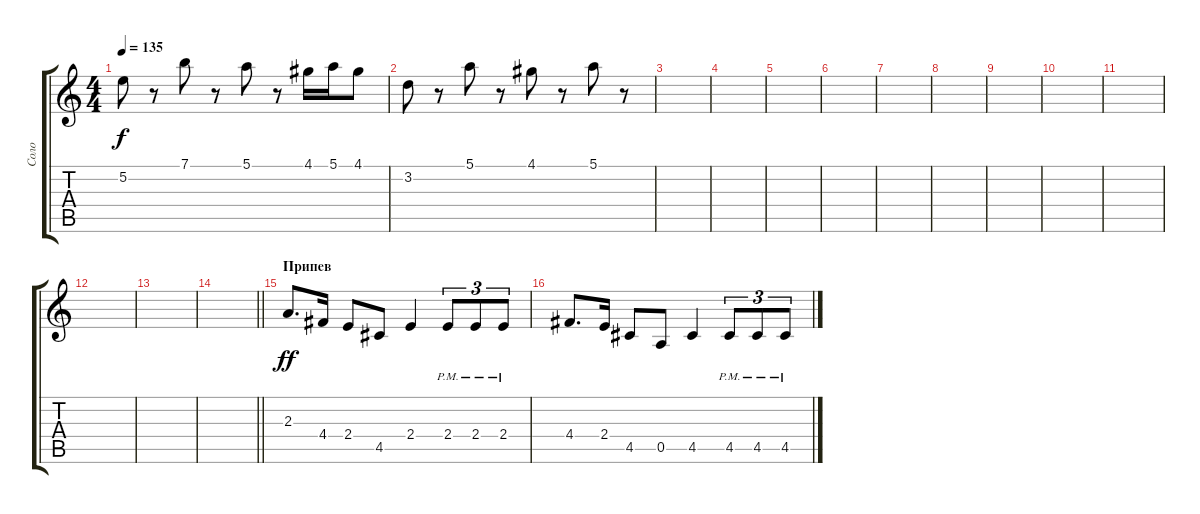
\track ("Соло" "Соло") {instrument overdrivenguitar}
\staff {score tabs}
\tuning (E4 B3 G3 D3 A2 E2) {hide}
\ts (4 4)
\tempo 135
\clef g2
\ks c
5.2.8{dy f} r.8 7.1.8 r.8 5.1.8 r.8 4.1.16 5.1.16 4.1.8 |
3.2.8 r.8 5.1.8 r.8 4.1.8 r.8 5.1.8 r.8 |
|
|
|
|
|
|
|
|
|
|
|
\barLineRight lightlight
|
\section ("" "Припев")
2.3.8{d dy ff} 4.4.16 2.4.8 4.5.8 2.4.4 2.4{pm}.8{tu (3 2)} 2.4{pm}.8{tu (3 2)} 2.4{pm}.8{tu (3 2)} |
4.4.8{d} 2.4.16 4.5.8 0.5.8 4.5.4 4.5{pm}.8{tu (3 2)} 4.5{pm}.8{tu (3 2)} 4.5{pm}.8{tu (3 2)}
